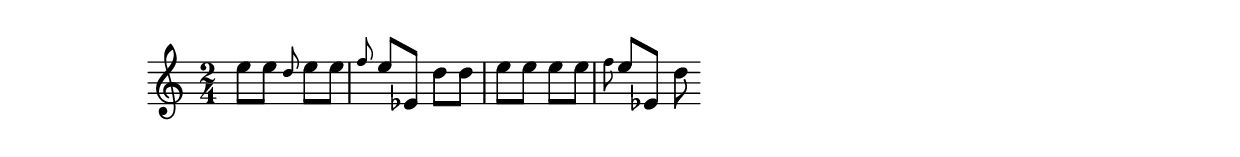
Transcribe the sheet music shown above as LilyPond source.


\version "2.1.26"
\header {

    texidoc ="Space from a normal note (or barline) to a grace note is
    smaller than to a normal note."
    
}

\score {
    \context Voice \notes
    { \time 2/4
      \relative c'' {
	  e8 e \grace d8 e e \grace f8 e es, d' d
	  e8 e e e \grace { \stemDown f8 \stemBoth } e es, d'

		  }  

    }
    \paper { raggedright = ##t}
    }

